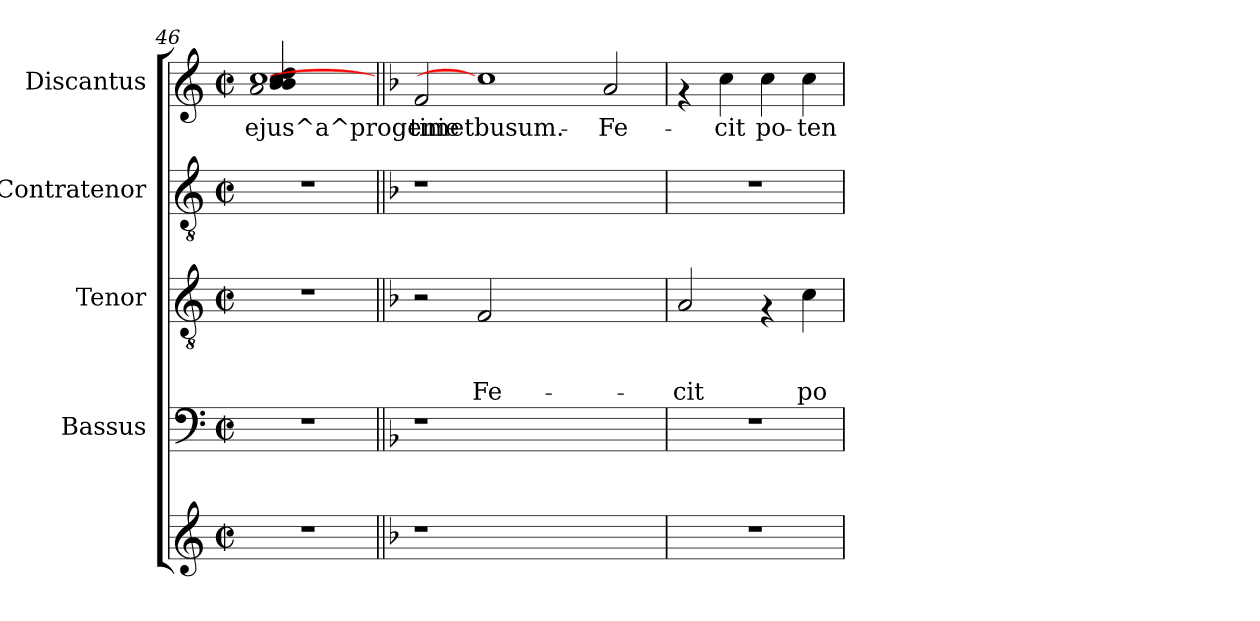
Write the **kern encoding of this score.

**kern	**kern	**kern	**text	**text	**text	**kern	**kern	**text
*part5	*part4	*part3	*part3	*part3	*part3	*part2	*part1	*part1
*staff5	*staff4	*staff3	*staff3	*staff3	*staff3	*staff2	*staff1	*staff1
*	*I"Bassus	*I"Tenor	*	*	*	*I"Contratenor	*I"Discantus	*
*clefG2	*clefF4	*clefGv2	*	*	*	*clefGv2	*clefG2	*
*k[]	*k[]	*k[]	*	*	*	*k[]	*k[]	*
*C:	*C:	*C:	*	*	*	*C:	*C:	*
*M2/2	*M2/2	*M2/2	*	*	*	*M2/2	*M2/2	*
*met(c|)	*met(c|)	*met(c|)	*	*	*	*met(c|)	*met(c|)	*
=46	=46	=46	=46	=46	=46	=46	=46	=46
*	*	*	*	*	*	*	*^	*
*	*	*	*	*	*	*	*	*^	*
!	!	!	!	!	!	!	!	!LO:N:head=open	!LO:N:n=1:head=solid	!
!	!	!	!	!	!	!	!	!	!LO:N:n=2:head=solid	!
!	!	!	!	!	!	!	!	!	!LO:N:n=3:head=solid	!
!	!	!	!	!	!	!	!	!	!LO:N:n=4:head=solid	!LO:LY:b
1r	1r	1r	.	.	.	1r	[1cc	1a	4b/ 4b/ 4cc/ 4dd/	ejus^a^progenie
.	.	.	.	.	.	.	.	.	2.ryy	.
*	*	*	*	*	*	*	*v	*v	*v	*
=47||	=47||	=47||	=47||	=47||	=47||	=47||	=47||	=47||
*k[b-]	*k[b-]	*k[b-]	*	*	*	*k[b-]	*k[b-]	*
*F:	*F:	*F:	*	*	*	*F:	*F:	*
*	*	*	*	*	*	*	*^	*
*	*	*	*	*	*	*	*	*^	*
!	!	!	!	!	!	!	!	!	!	!LO:LY:b
*	*	*	*	*	*	*	*v	*v	*v	*
1r	1r	2r	.	.	.	1r	2f/	timetbusum.-
!	!	!	!	!	!LO:LY:b:rj	!	!	!
.	.	2F/	.	.	Fe-	.	1cc]	.
1ryy	1ryy	1ryy	.	.	.	1ryy	.	.
!	!	!	!	!	!	!	!	!LO:LY:b
.	.	.	.	.	.	.	2a/	-Fe-
=48	=48	=48	=48	=48	=48	=48	=48	=48
!	!	!	!	!	!LO:LY:b:rj	!	!	!
1r	1r	2A/	.	.	-cit	1r	4rf	.
!	!	!	!	!	!	!	!	!LO:LY:b
.	.	.	.	.	.	.	4cc\	-cit
!	!	!	!	!	!	!	!	!LO:LY:b
.	.	4rF	.	.	.	.	4cc\	po-
!	!	!	!	!	!LO:LY:b:rj	!	!	!LO:LY:b
.	.	4c\	.	.	po-	.	4cc\	-ten-
=	=	=	=	=	=	=	=	=
*-	*-	*-	*-	*-	*-	*-	*-	*-
